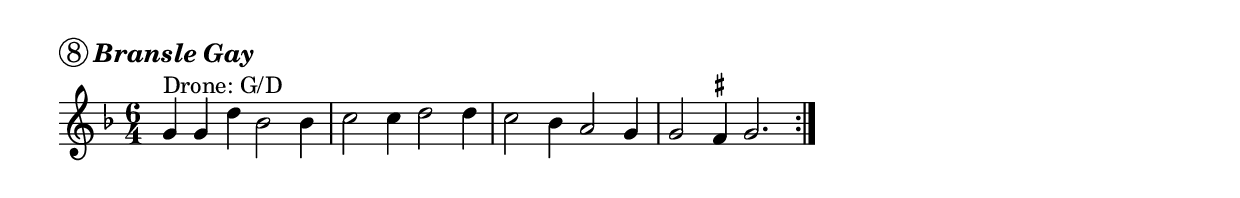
% ---
% name: Gay Bransle
% alt_name: Bransle Gay
% dancers: 2@Two or More People

\include "music/include/fb_functions.ly"
%#(set-global-staff-size 18)
\include "english.ly"
%#(set-default-paper-size "letter")



  % Gay
  \score {
    \new Staff \relative c'' {
      \set suggestAccidentals = ##t
      \time 6/4
      \key g \dorian
      \repeat volta 2 {
        g4^\markup{Drone: G/D} g d' bf2 bf4 | c2 c4 d2 d4 | c2 bf4 a2 g4 | g2 fs4 g2.
      }
      \set suggestAccidentals = ##f
    }
    \header { piece = \markup { \huge \circle  8 \large \italic {  \bold{Bransle Gay} } } }
    \layout { indent = 0\mm }

  }

 
  \version "2.10.10"  % necessary for upgrading to future LilyPond versions.

